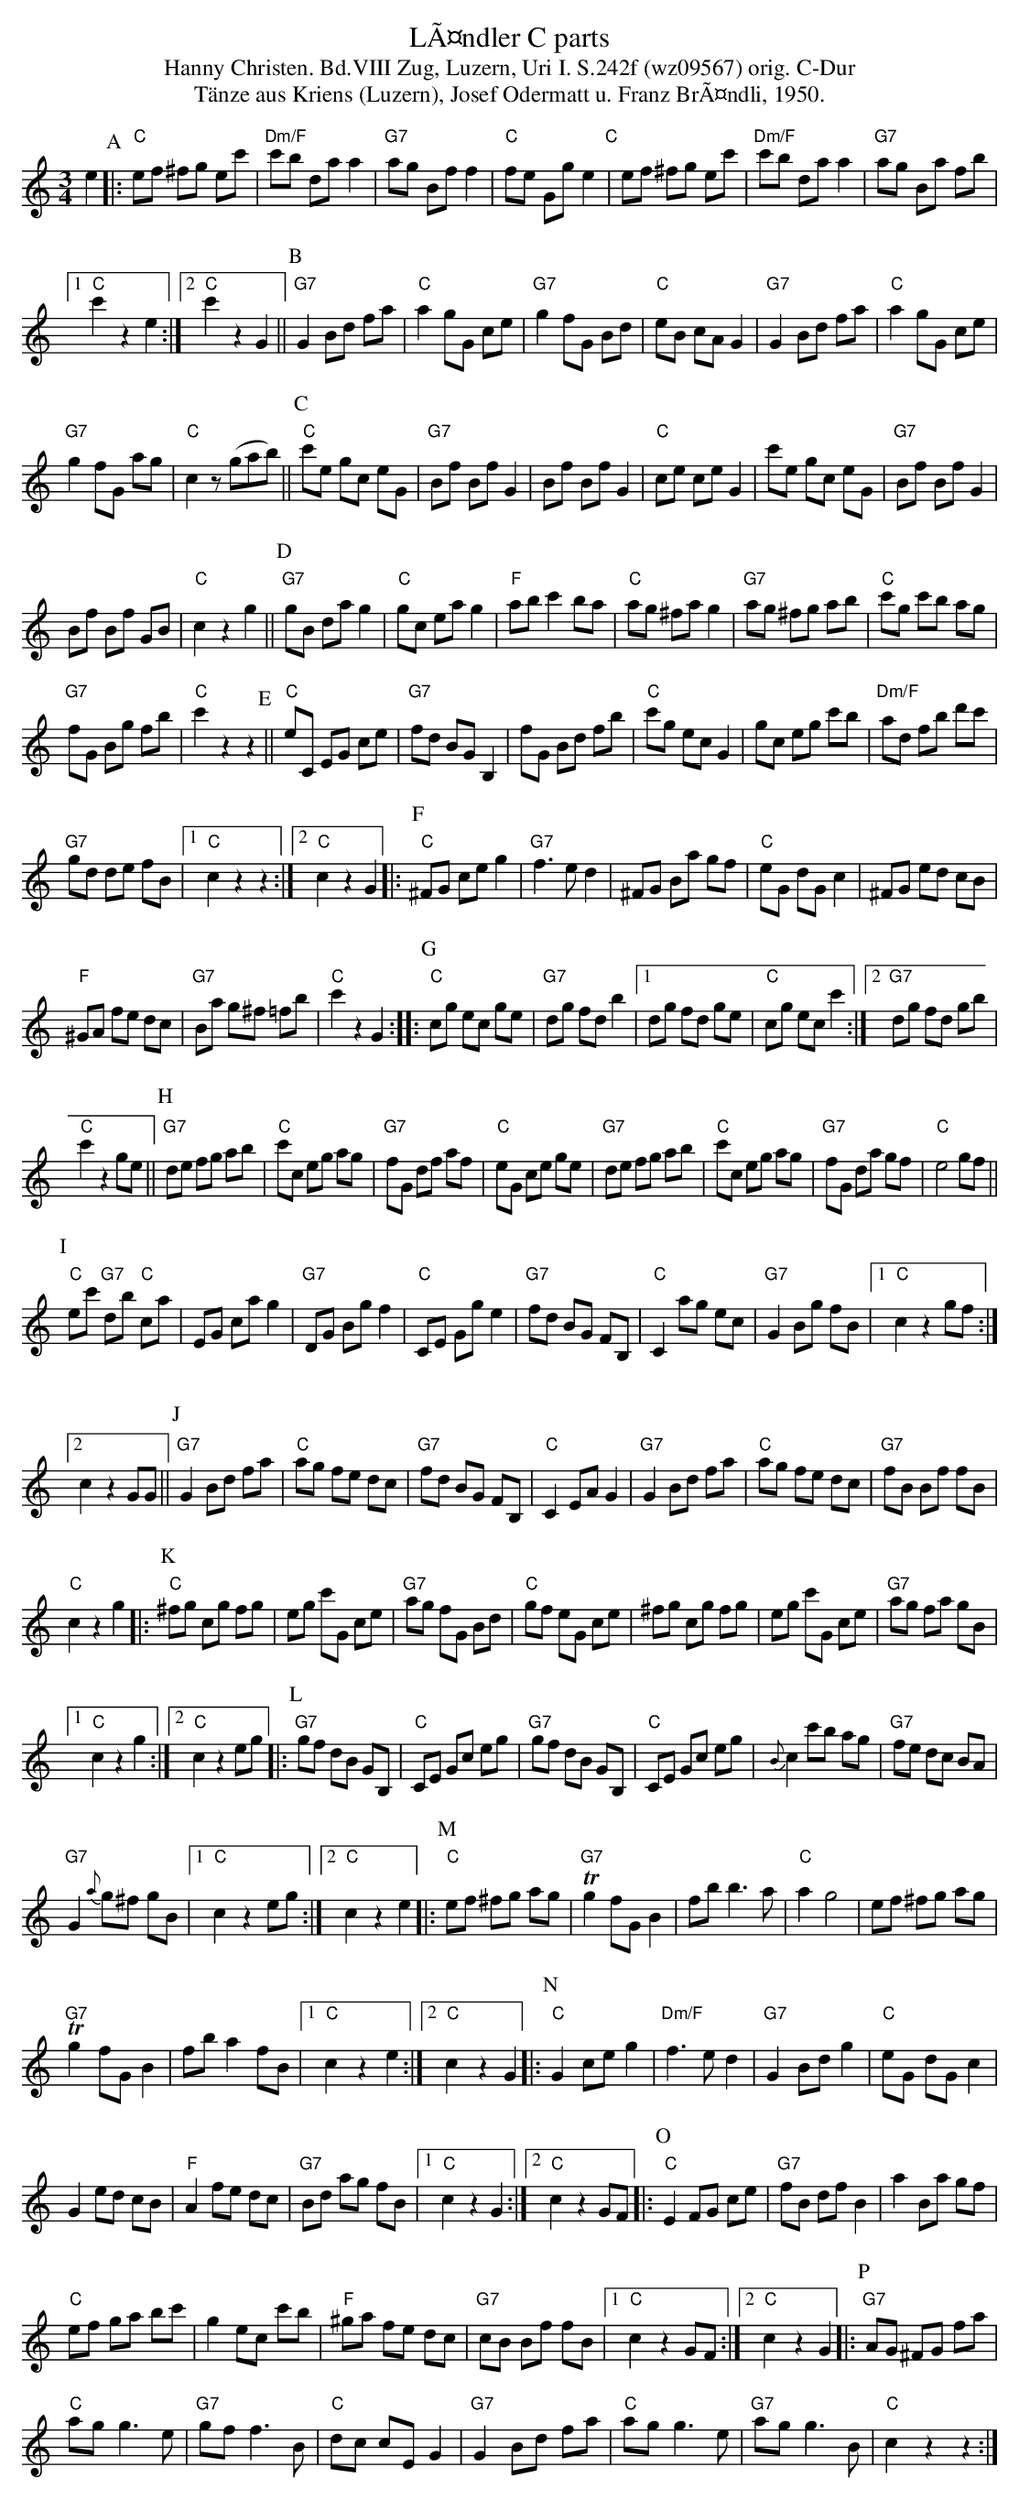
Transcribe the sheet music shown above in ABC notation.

X:1
T: LÃ¤ndler C parts
T:Hanny Christen. Bd.VIII Zug, Luzern, Uri I. S.242f (wz09567) orig. C-Dur
T: T\"anze aus Kriens (Luzern), Josef Odermatt u. Franz BrÃ¤ndli, 1950.
M:3/4
L:1/8
K:C %%MIDI gchordon
e2 [P:A]|: "C"ef ^fg ec' | "Dm/F"c'b da a2 | "G7"ag Bf f2 | "C"fe Gg e2 "C"| ef ^fg ec' | "Dm/F"c'b da a2 | "G7"ag Ba fb |1
"C"c'2z2e2 :|2 "C"c'2z2G2 || [P:B]"G7"G2 Bd fa | "C"a2 gG ce | "G7"g2 fG Bd | "C"eB cA G2 | "G7"G2 Bd fa | "C"a2 gG ce |
"G7"g2 fG ag | "C"c2z (gab) || [P:C]"C"c'e gc eG | "G7"Bf Bf G2 | Bf Bf G2 | "C"ce ce G2 | c'e gc eG | "G7"Bf Bf G2 |
Bf Bf GB | "C"c2z2g2 || [P:D]"G7"gB da g2 | "C"gc ea g2 | "F"ab c'2 ba | "C"ag ^fa g2 | "G7"ag ^fg ab | "C"c'g c'b ag |
"G7"fG Bg fb | "C"c'2z2z2 [P:E]|| "C"eC EG ce | "G7"fd BG B,2 | fG Bd fb | "C"c'g ec G2 | gc eg c'b | "Dm/F"ad fb d'c' |
"G7"gd de fB |1 "C"c2z2z2:|2 "C"c2z2G2 |: [P:F]"C"^FG ce g2 | "G7"f3ed2 | ^FG Ba gf | "C"eG dG c2 | ^FG ed cB |
"F"^GA fe dc | "G7"Ba g^f =fb | "C"c'2z2G2 :: [P:G]"C"cg ec ge | "G7"dg fd b2 |1 dg fd ge | "C"cg ec c'2 :|2 "G7"dg fd gb |
"C"c'2z2ge ||[P:H]"G7"de fg ab | "C"c'c eg ag | "G7"fG df af | "C"eG ce ge | "G7"de fg ab | "C"c'c eg ag | "G7"fG da gf | "C"e4 gf ||
[P:I]"C"ec' "G7"db "C"ca | EG ca g2 | "G7"DG Bg f2 | "C"CE Gg e2 | "G7"fd BG FB, | "C"C2 ag ec | "G7"G2 Bg fB |1 "C"c2z2gf :|2
c2z2GG || [P:J]"G7"G2 Bd fa | "C"ag fe dc | "G7"fd BG FB, | "C"C2 EA G2 | "G7"G2 Bd fa | "C"ag fe dc | "G7"fB Bf fB |
"C"c2z2g2 |: [P:K]"C"^fg cg fg | eg c'G ce | "G7"ag fG Bd | "C"gf eG ce | ^fg cg fg | eg c'G ce | "G7"ag fa gB |1
"C"c2z2g2 :|2 "C"c2z2 eg |: [P:L]"G7"gf dB GB, | "C"CE Gc eg | "G7"gf dB GB, | "C"CE Gc eg | {B}c2 c'b ag | "G7"fe dc BA |
"G7"G2 {a}g^f gB |1 "C"c2z2eg :|2 "C"c2z2e2 |: [P:M]"C"ef ^fg ag | "G7"Tg2 fG B2 | fb b3a | "C"a2g4 | ef ^fg ag |
"G7"Tg2 fG B2 | fb a2 fB |1 "C"c2z2e2 :|2 "C"c2z2G2 |: [P:N]"C"G2 ce g2 | "Dm/F"f3e d2 | "G7"G2 Bd g2 | "C"eG dG c2 |
G2 ed cB | "F"A2 fe dc | "G7"Bd ag fB |1 "C"c2z2G2 :|2 "C"c2z2 GF |:[P:O] "C"E2 FG ce | "G7"fB df B2 | a2 Ba gf |
"C"ef ga bc' | g2 ec c'b | "F"^ga fe dc | "G7"cB Bf fB |1 "C"c2z2 GF :|2 "C"c2z2G2 |:[P:P] "G7"AG ^FG fa |
"C"ag g3e | "G7"gf f3B | "C"dc cE G2 | "G7"G2 Bd fa | "C"ag g3e | "G7"ag g3B | "C"c2z2z2 :|
